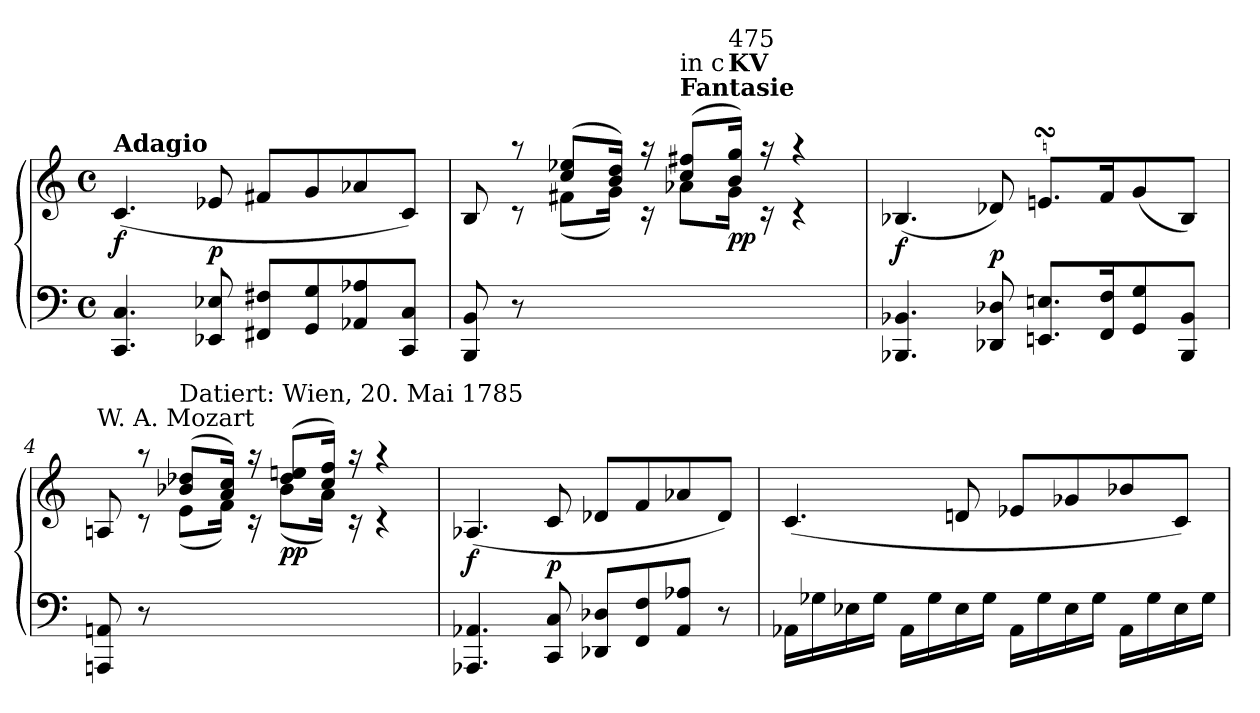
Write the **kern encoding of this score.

**kern	**kern	**dynam
*part1	*part1	*part1
*staff2	*staff1	*staff1/2
*clefF4	*clefG2	*
*k[]	*k[]	*
*C:	*C:	*
*M4/4	*M4/4	*
*met(c)	*met(c)	*
*MM90	*MM90	*
=1	=1	=1
!	!LO:TX:a:B:t=Adagio	!
!	!	!LO:DY:b
4.CC/ 4.C/	(<4.c/	f
!	!	!LO:DY:a=2
8EE-X/ 8E-X/	8e-X/	p
8FF#X/ 8F#X/L	8f#X/L	.
8GG/ 8G/	8g/	.
8AA-X/ 8A-X/	8a-X/	.
8CC/ 8C/J	8c/J)	.
=2	=2	=2
*	*^	*
8BBB/ 8BB/	8B/	8ryy	.
8r	8raa	8rc	.
2.ryy	(>8cc/ 8ee-X/L	(<8f#X\L	.
.	16b/ 16dd/Jk)	16g\Jk)	.
.	16raa	16rc	.
!	!LO:TX:a:B:t=Fantasie	!	!
!	!LO:TX:a:t=in c	!	!
.	(>8cc/ 8ff#X/L	8a-X\L	.
!	!LO:TX:a:B:t=KV	!	!
!	!LO:TX:a:t=475	!	!
!	!	!	!LO:DY:b
.	16b/ 16gg/Jk)	16g\Jk	pp
.	16raa	16rc	.
.	4raa	4rc	.
=3	=3	=3	=3
!	!	!	!LO:DY:b
*	*v	*v	*
4.BBB-X/ 4.BB-X/	(<4.B-X/	f
!	!	!LO:DY:a=2
8DD-X/ 8D-X/	8d-X/)	p
8.EEni/ 8.Eni/L	8.enisSsS/L	.
16FF/ 16F/k	16f/k	.
8GG/ 8G/	(<8g/	.
8BBB-/ 8BB-/J	8B-/J)	.
=4	=4	=4
*	*^	*
!	!LO:TX:a:t=W. A. Mozart	!	!
8AAAni/ 8AAni/	8Ani/	8ryy	.
8r	8raa	8rc	.
!	!LO:TX:a:t=Datiert&colon; Wien, 20. Mai 1785	!	!
2.ryy	(>8b-X/ 8dd-X/L	(<8e\L	.
.	16a/ 16cc/Jk)	16f\Jk)	.
.	16raa	16rc	.
!	!	!	!LO:DY:b
.	(>8dd-i/ 8eeni/L	(<8b-\L	pp
.	16cc/ 16ff/Jk)	16a\Jk)	.
.	16raa	16rc	.
.	4raa	4rc	.
!!LO:LB:g=z
=5	=5	=5	=5
!	!	!	!LO:DY:b
*	*v	*v	*
4.AAA-X/ 4.AA-X/	(<4.A-X/	f
!	!	!LO:DY:a=2
8CC/ 8C/	8c/	p
8DD-X/ 8D-X/L	8d-X/L	.
8FF/ 8F/	8f/	.
8AA-i/ 8A-X/J	8a-X/	.
8r	8d-/J)	.
=6	=6	=6
16AA-X\LL	(<4.c/	.
16G-X\	.	.
16E-X\	.	.
16G-\JJ	.	.
16AA-\LL	.	.
16G-\	.	.
16E-\	8dni/	.
16G-\JJ	.	.
16AA-\LL	8e-X/L	.
16G-\	.	.
16E-\	8g-X/	.
16G-\JJ	.	.
16AA-\LL	8b-X/	.
16G-\	.	.
16E-\	8c/J)	.
16G-\JJ	.	.
=	=	=
*-	*-	*-
